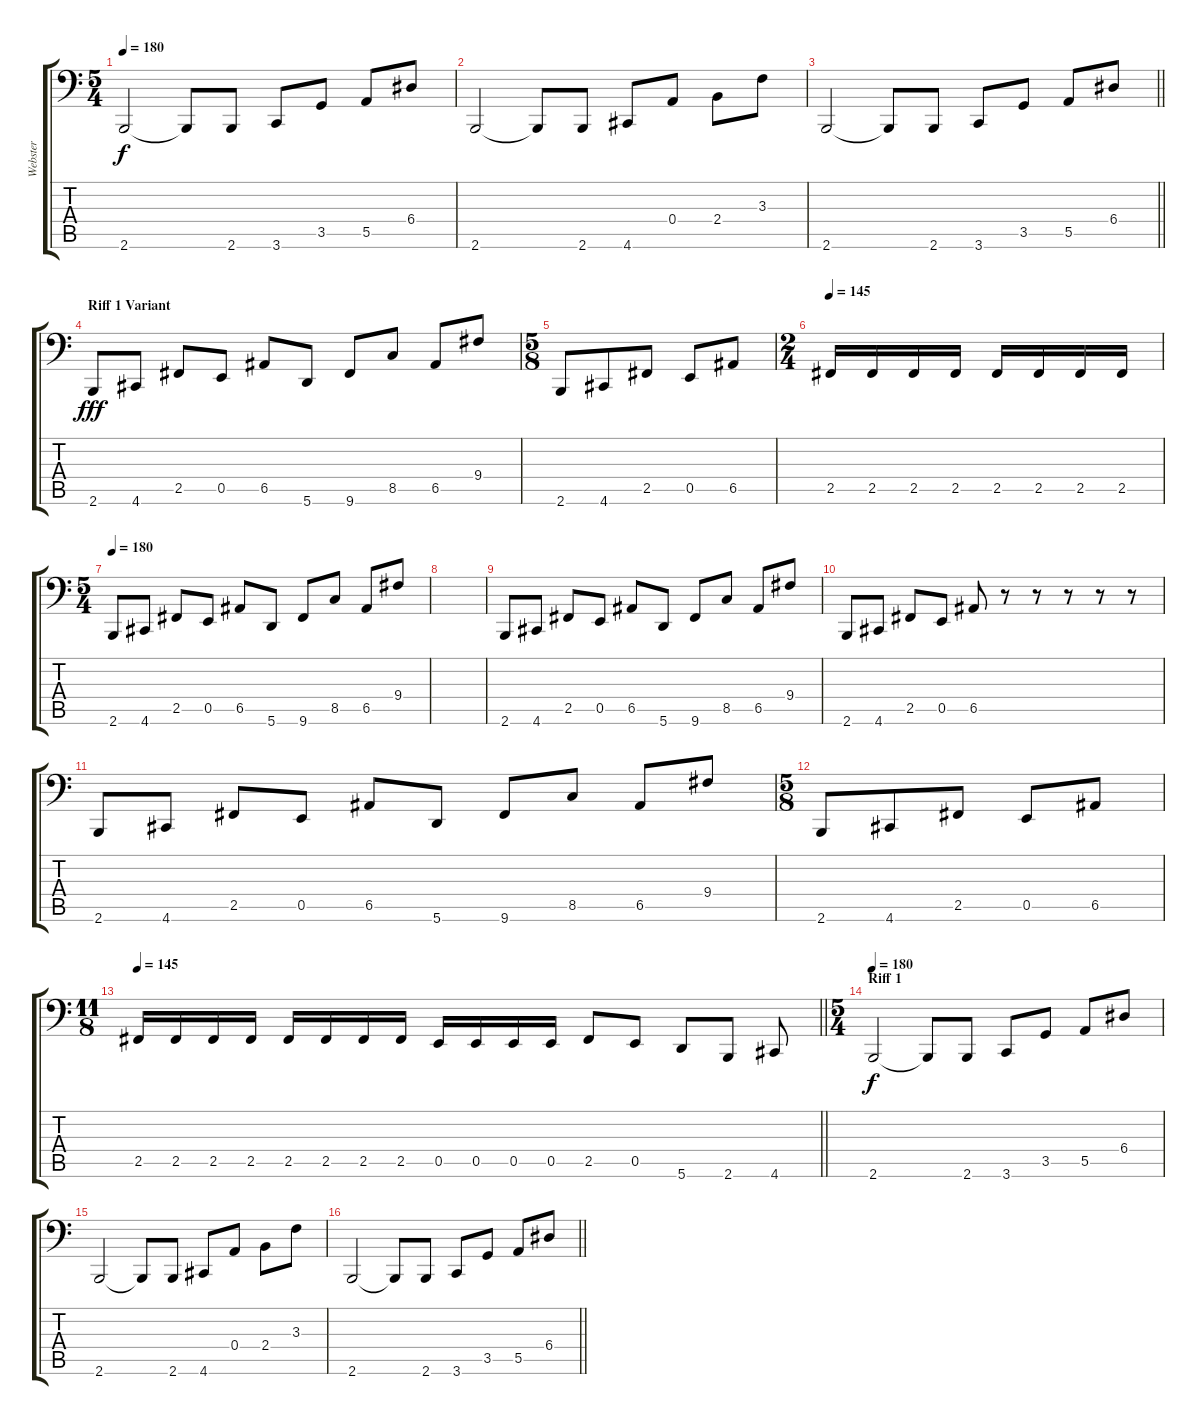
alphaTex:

\track ("Webster" "Webster") {instrument electricbasspick}
\staff {score tabs}
\tuning (C3 G2 D2 A1 E1 A0) {hide}
\ts (5 4)
\tempo 180
\clef f4
\ks c
2.6.2{dy f} 2.6{t}.8 2.6.8 3.6.8 3.5.8 5.5.8 6.4.8 |
2.6.2 2.6{t}.8 2.6.8 4.6.8 0.4.8 2.4.8 3.3.8 |
\barLineRight lightlight
2.6.2 2.6{t}.8 2.6.8 3.6.8 3.5.8 5.5.8 6.4.8 |
\section ("" "Riff 1 Variant")
2.6.8{dy fff} 4.6.8 2.5.8 0.5.8 6.5.8 5.6.8 9.6.8 8.5.8 6.5.8 9.4.8 |
\ts (5 8)
2.6.8 4.6.8 2.5.8 0.5.8 6.5.8 |
\ts (2 4)
\tempo 145
2.5.16 2.5.16 2.5.16 2.5.16 2.5.16 2.5.16 2.5.16 2.5.16 |
\ts (5 4)
\tempo 180
2.6.8 4.6.8 2.5.8 0.5.8 6.5.8 5.6.8 9.6.8 8.5.8 6.5.8 9.4.8 |
|
2.6.8 4.6.8 2.5.8 0.5.8 6.5.8 5.6.8 9.6.8 8.5.8 6.5.8 9.4.8 |
2.6.8 4.6.8 2.5.8 0.5.8 6.5.8 r.8 r.8 r.8 r.8 r.8 |
2.6.8 4.6.8 2.5.8 0.5.8 6.5.8 5.6.8 9.6.8 8.5.8 6.5.8 9.4.8 |
\ts (5 8)
2.6.8 4.6.8 2.5.8 0.5.8 6.5.8 |
\ts (11 8)
\tempo 145
\barLineRight lightlight
2.5.16 2.5.16 2.5.16 2.5.16 2.5.16 2.5.16 2.5.16 2.5.16 0.5.16 0.5.16 0.5.16 0.5.16 2.5.8 0.5.8 5.6.8 2.6.8 4.6.8 |
\ts (5 4)
\section ("" "Riff 1")
\tempo 180
2.6.2{dy f} 2.6{t}.8 2.6.8 3.6.8 3.5.8 5.5.8 6.4.8 |
2.6.2 2.6{t}.8 2.6.8 4.6.8 0.4.8 2.4.8 3.3.8 |
\barLineRight lightlight
2.6.2 2.6{t}.8 2.6.8 3.6.8 3.5.8 5.5.8 6.4.8
